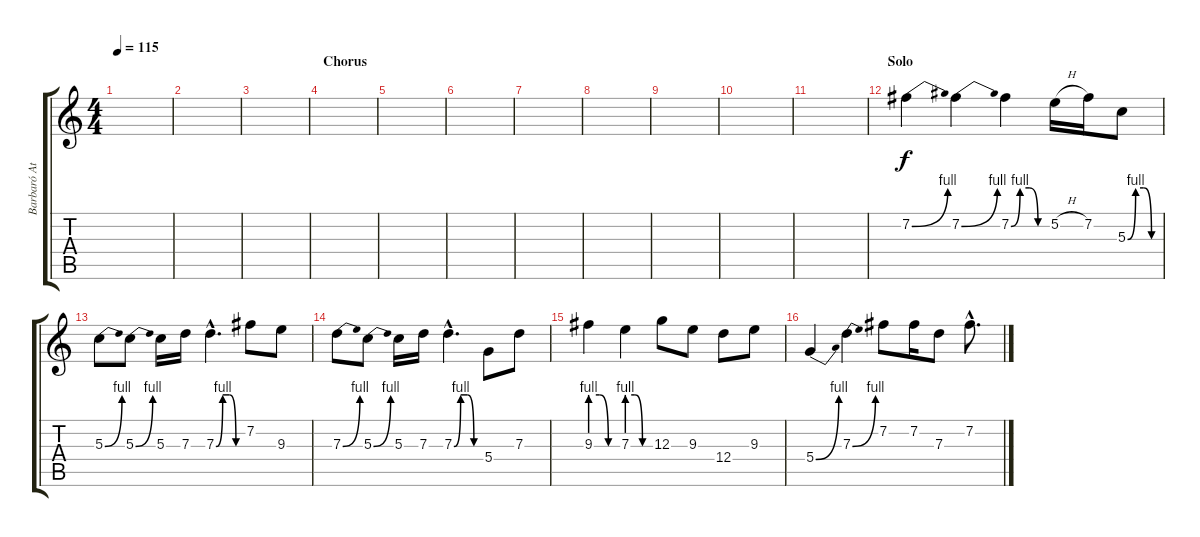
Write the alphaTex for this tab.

\track ("Barbaró Attila (solo)" "Barbaró At") {instrument distortionguitar}
\staff {score tabs}
\tuning (E4 B3 G3 D3 A2 E2) {hide}
\ts (4 4)
\tempo 115
\clef g2
\ks c
|
|
|
\section ("" "Chorus")
|
|
|
|
|
|
|
|
\section ("" "Solo")
7.2{be (bend 0 0 60 4)}.4 7.2{be (bend 0 0 60 4)}.4 7.2{be (custom 0 0 15 4 30 4 45 0 60 0)}.4 5.2{h}.16 7.2.16 5.3{be (custom 0 0 15 4 30 4 45 0 60 0)}.8 |
5.3{be (bend 0 0 60 4)}.8 5.3{be (bend 0 0 60 4)}.8 5.3.16 7.3.16 7.3{be (custom 0 0 15 4 30 4 45 0 60 0) hac}.4{d} 7.2.8 9.3.8 |
7.3{be (bend 0 0 60 4)}.8 5.3{be (bend 0 0 60 4)}.8 5.3.16 7.3.16 7.3{be (custom 0 0 15 4 30 4 45 0 60 0) hac}.4{d} 5.4.8 7.3.8 |
9.3{be (custom 0 4 20 4 40 0 60 0)}.4 7.3{be (custom 0 4 20 4 40 0 60 0)}.4 12.3.8 9.3.8 12.4.8 9.3.8 |
5.4{be (bend 0 0 60 4)}.4 7.3{be (bend 0 0 60 4)}.4 7.2.8 7.2.16 7.3.8 7.2{hac}.8{d}
